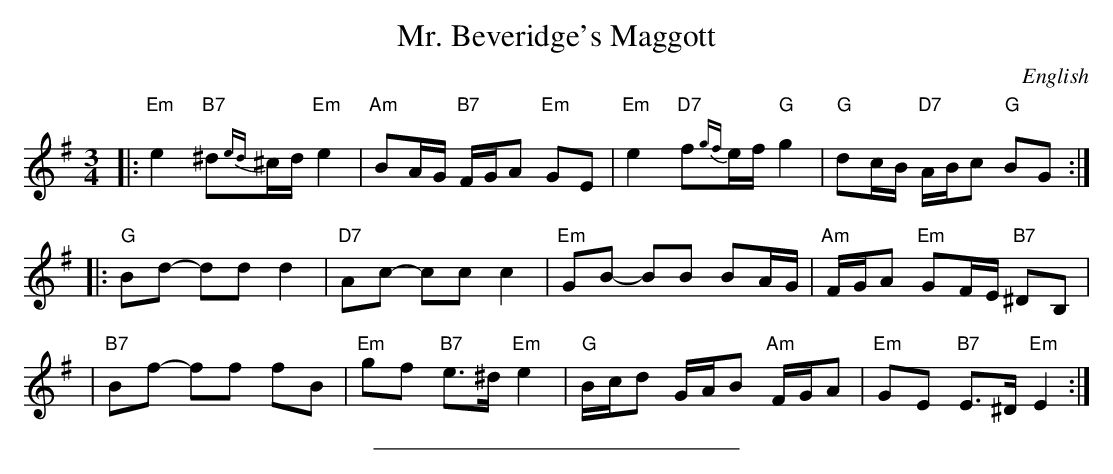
X:1
T: Mr. Beveridge's Maggott
O: English
M: 3/4
L: 1/8
K: Em
|: "Em"e2 "B7"^d{ed}^c/d/ "Em"e2 | "Am"BA/G/ "B7"F/G/A "Em"GE \
| "Em"e2 "D7"f{gf}e/f/ "G"g2 | "G"dc/B/ "D7"A/B/c "G"BG :|
|: "G"Bd- dd d2 | "D7"Ac- cc c2 \
| "Em"GB- BB BA/G/ | "Am"F/G/A "Em"GF/E/ "B7"^DB, |
| "B7"Bf- ff fB | "Em"gf "B7"e>^d "Em"e2 \
| "G"B/c/d G/A/B "Am"F/G/A | "Em"GE "B7"E>^D "Em"E2 :|
%%sep 5 5 234
K:C
x8 x8 x8 x8 x8 x8 x8 x8 |
x8 x8 x8 x8 x8 x8 x8 x8 |
x8 x8 x8 x8 x8 x8 x8 x8 |
x8 x8 x8 x8 x8 x8 x8 x8 |
x8 x8 x8 x8 x8 x8 x8 x8 |
